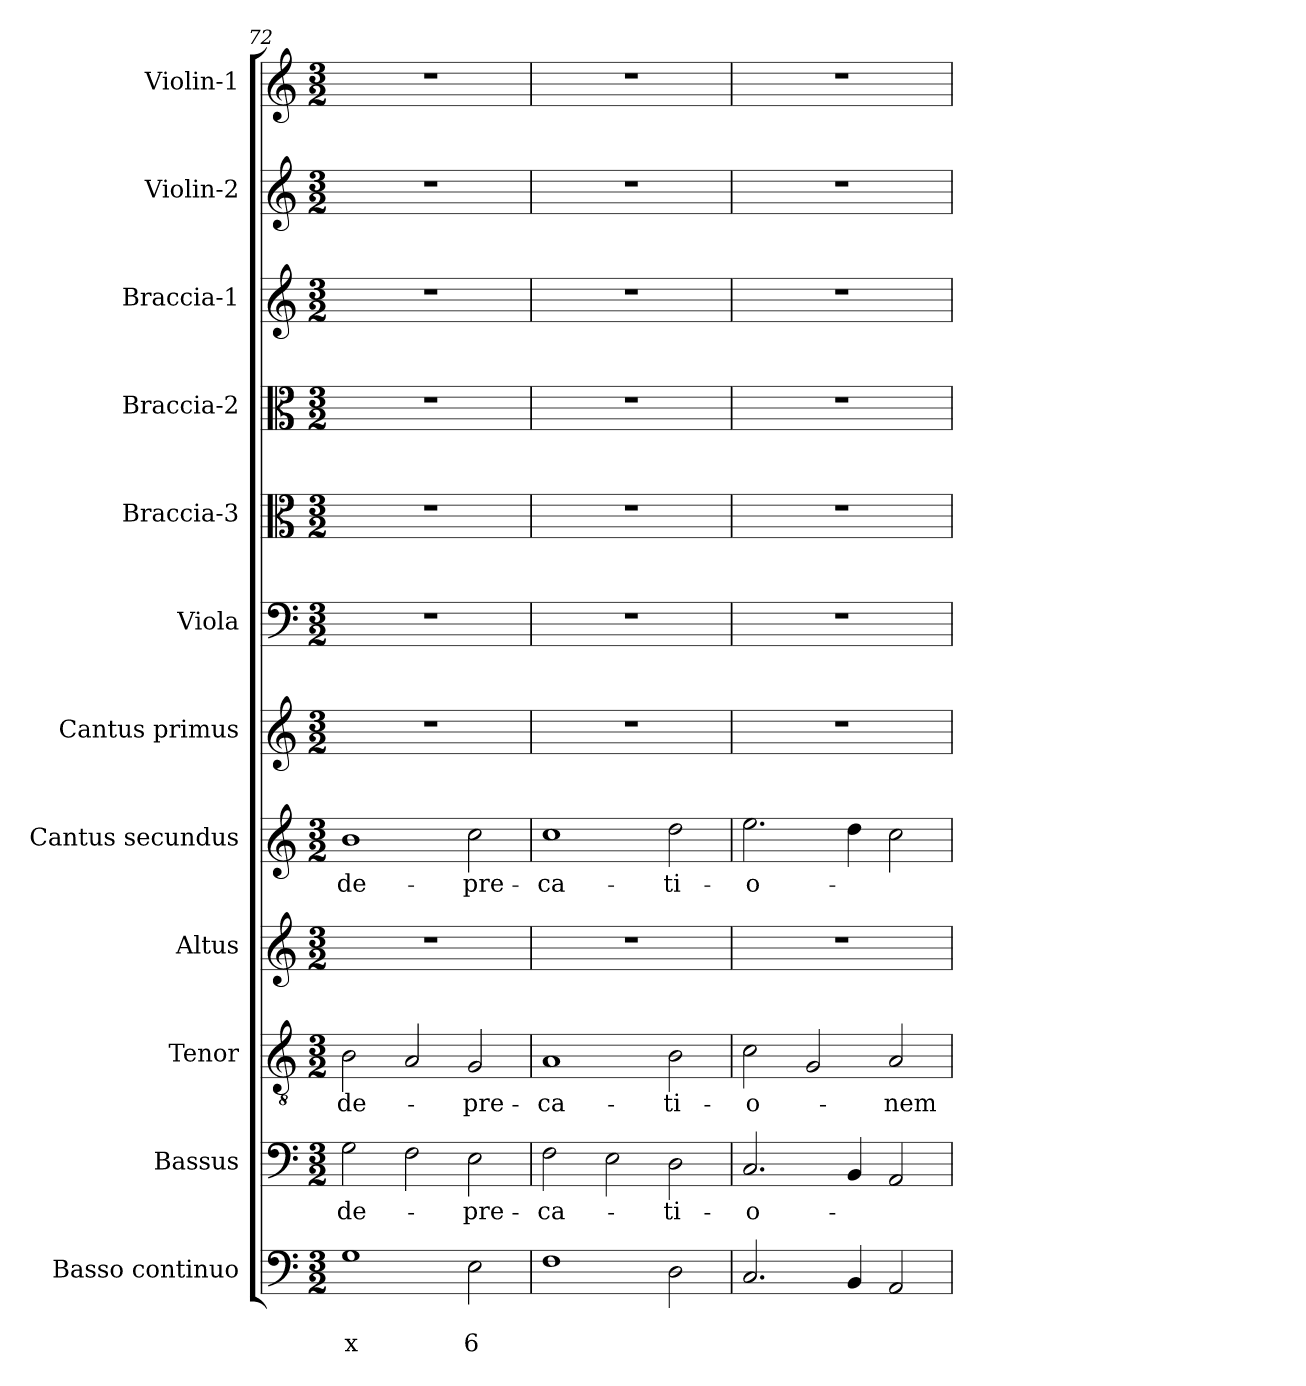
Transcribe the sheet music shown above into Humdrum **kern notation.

**kern	**text	**text	**kern	**text	**kern	**text	**kern	**kern	**text	**kern	**kern	**kern	**kern	**kern	**kern	**kern
*part12	*part12	*part12	*part11	*part11	*part10	*part10	*part9	*part8	*part8	*part7	*part6	*part5	*part4	*part3	*part2	*part1
*staff12	*staff12	*staff12	*staff11	*staff11	*staff10	*staff10	*staff9	*staff8	*staff8	*staff7	*staff6	*staff5	*staff4	*staff3	*staff2	*staff1
*I"Basso continuo	*	*	*I"Bassus	*	*I"Tenor	*	*I"Altus	*I"Cantus secundus	*	*I"Cantus primus	*I"Viola	*I"Braccia-3	*I"Braccia-2	*I"Braccia-1	*I"Violin-2	*I"Violin-1
*I'BC	*	*	*I'B	*	*I'T	*	*I'A	*I'C2	*	*I'C1	*I'Va	*I'Br3	*I'Br2	*I'Br1	*I'Vi2	*I'Vi1
!!LO:PB:g=z
*clefF4	*	*	*clefF4	*	*clefGv2	*	*clefG2	*clefG2	*	*clefG2	*clefF4	*clefC3	*clefC3	*clefG2	*clefG2	*clefG2
*k[]	*	*	*k[]	*	*k[]	*	*k[]	*k[]	*	*k[]	*k[]	*k[]	*k[]	*k[]	*k[]	*k[]
*C:	*	*	*C:	*	*C:	*	*C:	*C:	*	*C:	*C:	*C:	*C:	*C:	*C:	*C:
*M3/2	*	*	*M3/2	*	*M3/2	*	*M3/2	*M3/2	*	*M3/2	*M3/2	*M3/2	*M3/2	*M3/2	*M3/2	*M3/2
=72	=72	=72	=72	=72	=72	=72	=72	=72	=72	=72	=72	=72	=72	=72	=72	=72
!	!	!LO:LY:b	!	!	!	!	!	!	!	!	!	!	!	!	!	!
!	!	!	!	!LO:LY:b	!	!	!	!	!	!	!	!	!	!	!	!
!	!	!	!	!	!	!LO:LY:b	!	!	!	!	!	!	!	!	!	!
!	!	!	!	!	!	!	!	!	!LO:LY:b	!	!	!	!	!	!	!
1G	.	x	2G\	de-	2B\	de-	1.r	1b	de-	1.r	1.r	1.r	1.r	1.r	1.r	1.r
.	.	.	2F\	.	2A/	.	.	.	.	.	.	.	.	.	.	.
!	!	!LO:LY:b	!	!	!	!	!	!	!	!	!	!	!	!	!	!
!	!	!	!	!LO:LY:b	!	!	!	!	!	!	!	!	!	!	!	!
!	!	!	!	!	!	!LO:LY:b	!	!	!	!	!	!	!	!	!	!
!	!	!	!	!	!	!	!	!	!LO:LY:b	!	!	!	!	!	!	!
2E\	.	6	2E\	-pre-	2G/	-pre-	.	2cc\	-pre-	.	.	.	.	.	.	.
=73	=73	=73	=73	=73	=73	=73	=73	=73	=73	=73	=73	=73	=73	=73	=73	=73
!	!	!	!	!LO:LY:b	!	!	!	!	!	!	!	!	!	!	!	!
!	!	!	!	!	!	!LO:LY:b	!	!	!	!	!	!	!	!	!	!
!	!	!	!	!	!	!	!	!	!LO:LY:b	!	!	!	!	!	!	!
1F	.	.	2F\	-ca-	1A	-ca-	1.r	1cc	-ca-	1.r	1.r	1.r	1.r	1.r	1.r	1.r
.	.	.	2E\	.	.	.	.	.	.	.	.	.	.	.	.	.
!	!	!	!	!LO:LY:b	!	!	!	!	!	!	!	!	!	!	!	!
!	!	!	!	!	!	!LO:LY:b	!	!	!	!	!	!	!	!	!	!
!	!	!	!	!	!	!	!	!	!LO:LY:b	!	!	!	!	!	!	!
2D\	.	.	2D\	-ti-	2B\	-ti-	.	2dd\	-ti-	.	.	.	.	.	.	.
=74	=74	=74	=74	=74	=74	=74	=74	=74	=74	=74	=74	=74	=74	=74	=74	=74
!	!	!	!	!LO:LY:b	!	!	!	!	!	!	!	!	!	!	!	!
!	!	!	!	!	!	!LO:LY:b	!	!	!	!	!	!	!	!	!	!
!	!	!	!	!	!	!	!	!	!LO:LY:b	!	!	!	!	!	!	!
2.C/	.	.	2.C/	-o-	2c\	-o-	1.r	2.ee\	-o-	1.r	1.r	1.r	1.r	1.r	1.r	1.r
.	.	.	.	.	2G/	.	.	.	.	.	.	.	.	.	.	.
4BB/	.	.	4BB/	.	.	.	.	4dd\	.	.	.	.	.	.	.	.
!	!	!	!	!	!	!LO:LY:b	!	!	!	!	!	!	!	!	!	!
2AA/	.	.	2AA/	.	2A/	-nem	.	2cc\	.	.	.	.	.	.	.	.
=	=	=	=	=	=	=	=	=	=	=	=	=	=	=	=	=
*-	*-	*-	*-	*-	*-	*-	*-	*-	*-	*-	*-	*-	*-	*-	*-	*-
